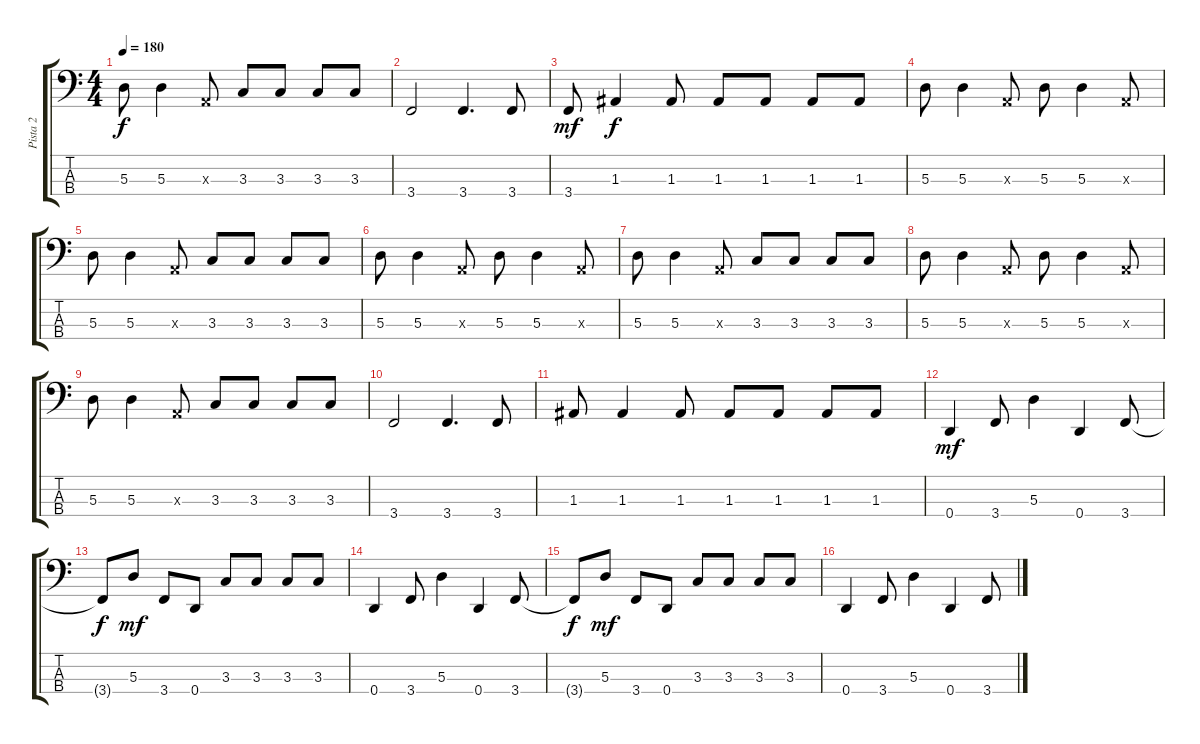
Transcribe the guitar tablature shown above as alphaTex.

\track ("Pista 2" "Pista 2") {instrument electricbasspick}
\staff {score tabs}
\tuning (G2 D2 A1 D1) {hide}
\ts (4 4)
\tempo 180
\clef f4
\ks c
5.3.8{dy f} 5.3.4 0.3{x}.8 3.3.8 3.3.8 3.3.8 3.3.8 |
3.4.2 3.4.4{d} 3.4.8 |
3.4.8{dy mf} 1.3.4{dy f} 1.3.8 1.3.8 1.3.8 1.3.8 1.3.8 |
5.3.8 5.3.4 0.3{x}.8 5.3.8 5.3.4 0.3{x}.8 |
5.3.8 5.3.4 0.3{x}.8 3.3.8 3.3.8 3.3.8 3.3.8 |
5.3.8 5.3.4 0.3{x}.8 5.3.8 5.3.4 0.3{x}.8 |
5.3.8 5.3.4 0.3{x}.8 3.3.8 3.3.8 3.3.8 3.3.8 |
5.3.8 5.3.4 0.3{x}.8 5.3.8 5.3.4 0.3{x}.8 |
5.3.8 5.3.4 0.3{x}.8 3.3.8 3.3.8 3.3.8 3.3.8 |
3.4.2 3.4.4{d} 3.4.8 |
1.3.8 1.3.4 1.3.8 1.3.8 1.3.8 1.3.8 1.3.8 |
0.4.4{dy mf} 3.4.8 5.3.4 0.4.4 3.4.8 |
3.4{t}.8{dy f} 5.3.8{dy mf} 3.4.8 0.4.8 3.3.8 3.3.8 3.3.8 3.3.8 |
0.4.4 3.4.8 5.3.4 0.4.4 3.4.8 |
3.4{t}.8{dy f} 5.3.8{dy mf} 3.4.8 0.4.8 3.3.8 3.3.8 3.3.8 3.3.8 |
0.4.4 3.4.8 5.3.4 0.4.4 3.4.8
